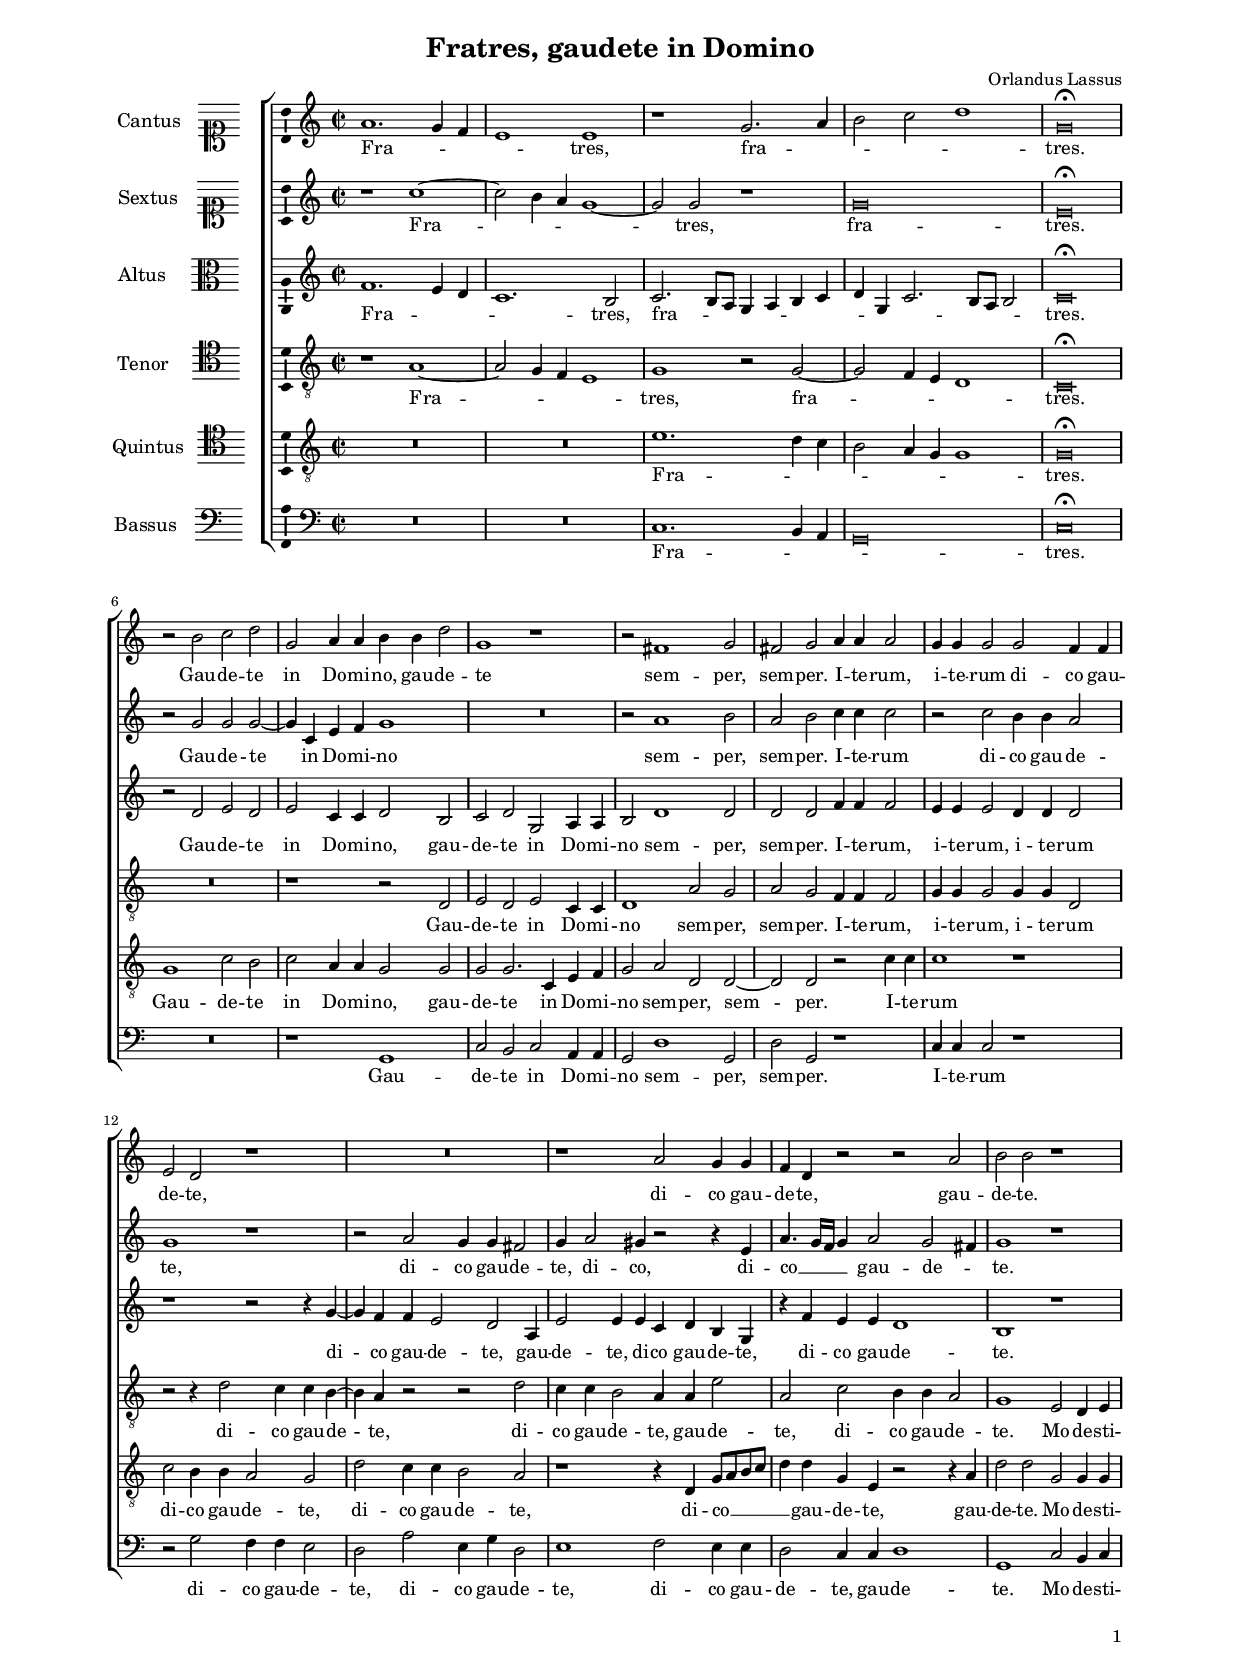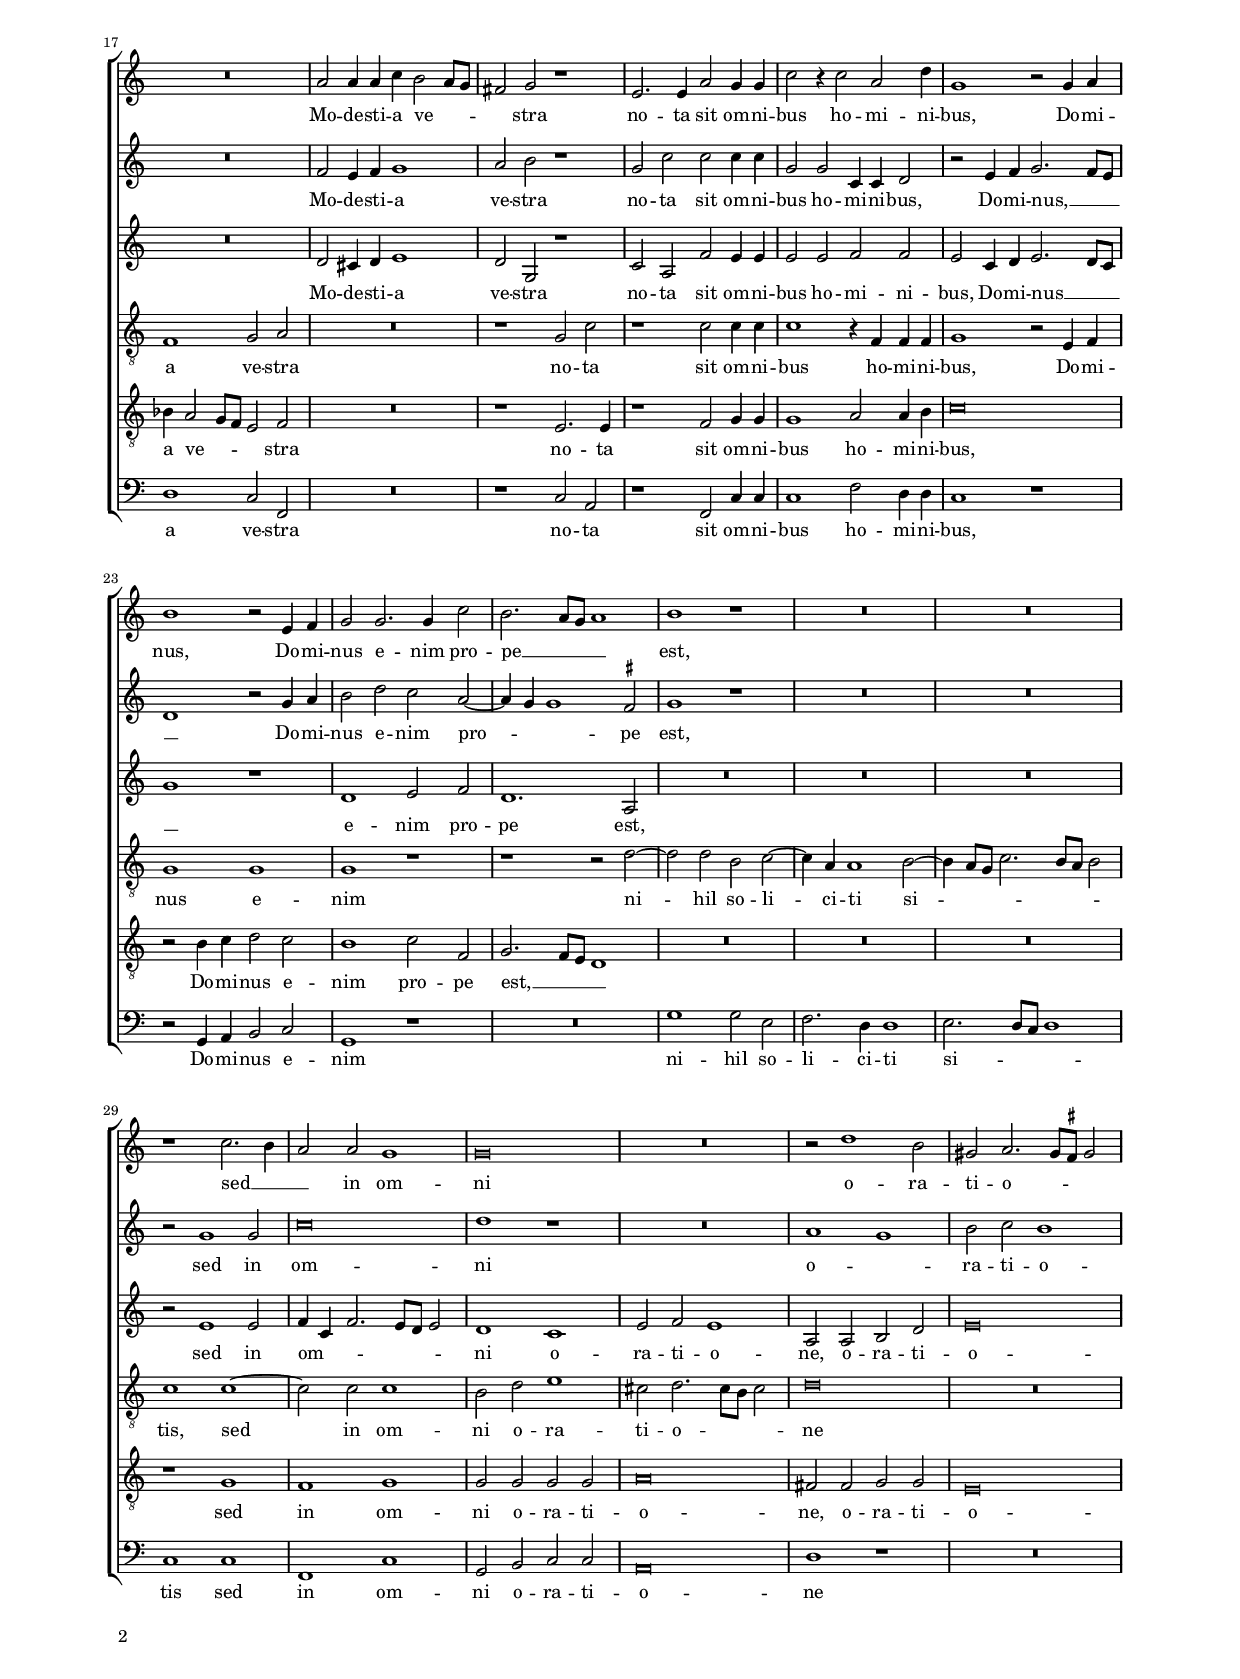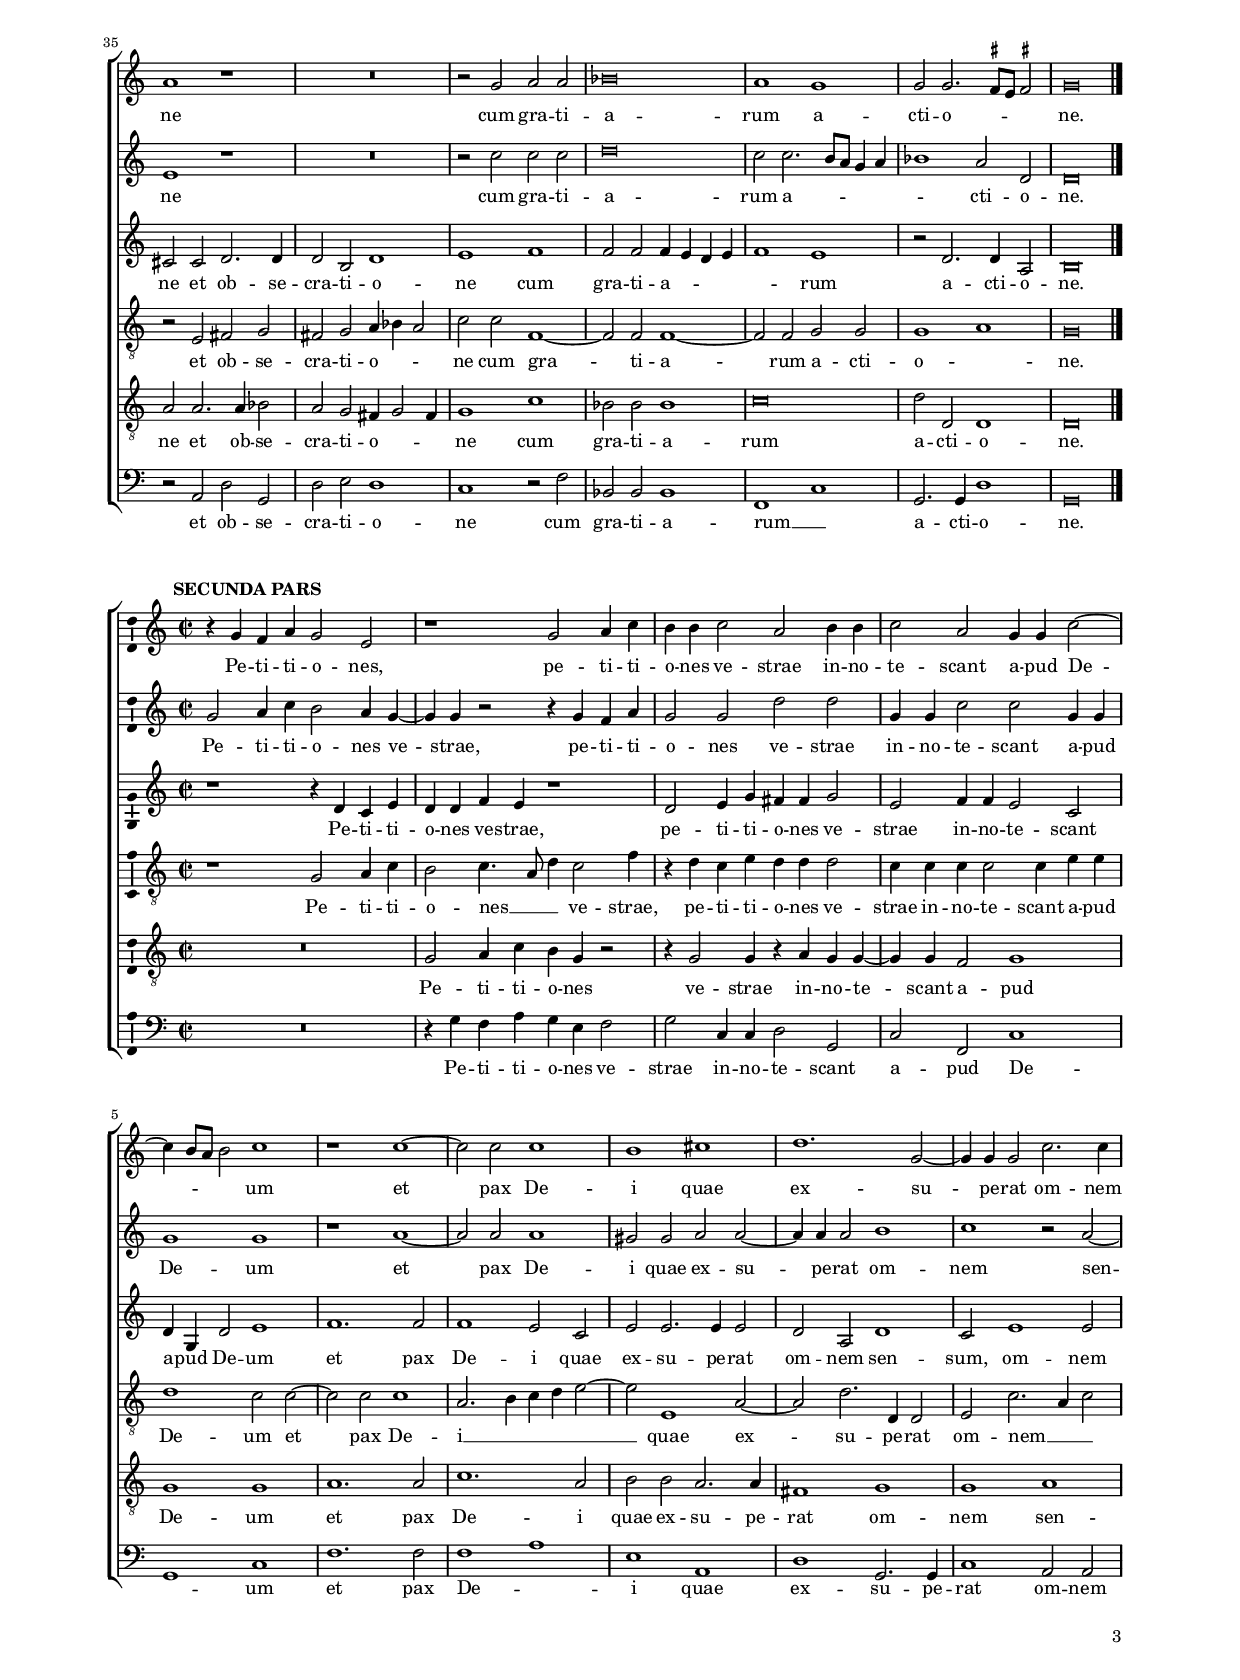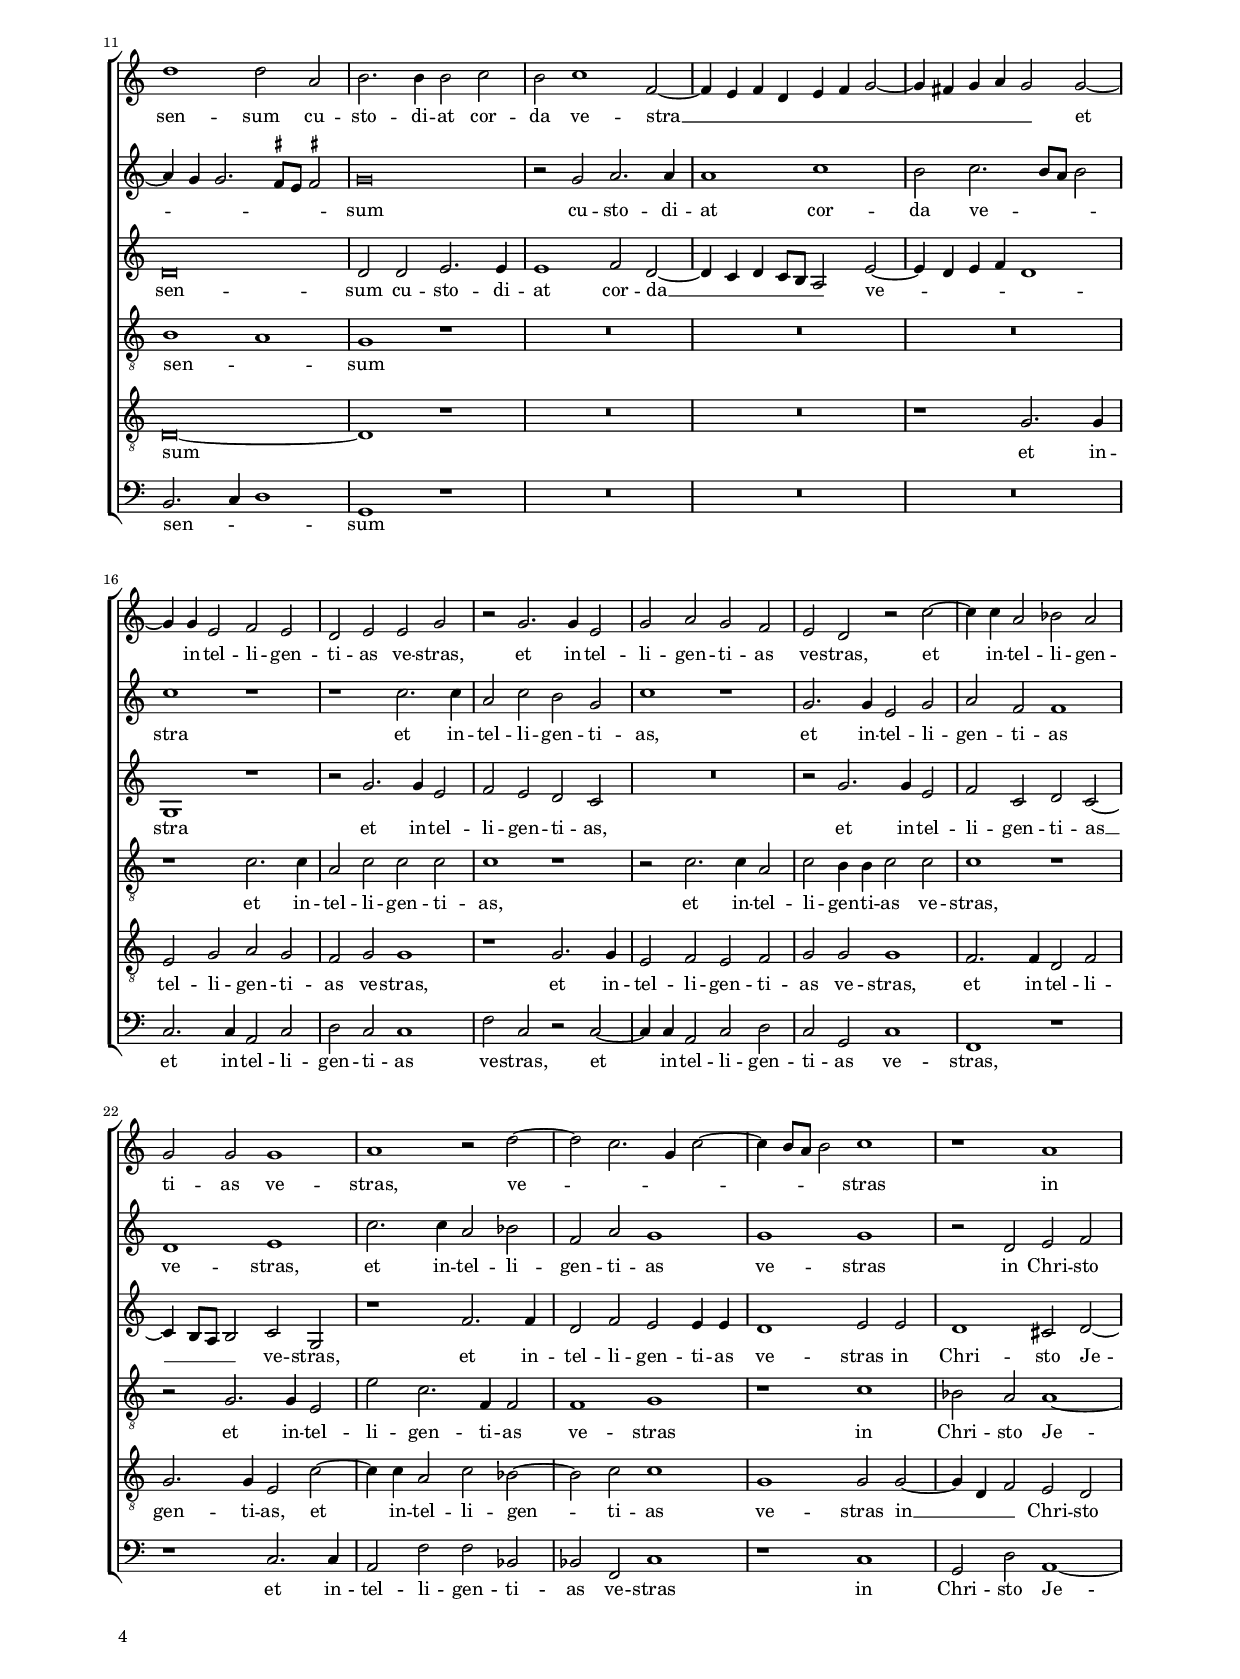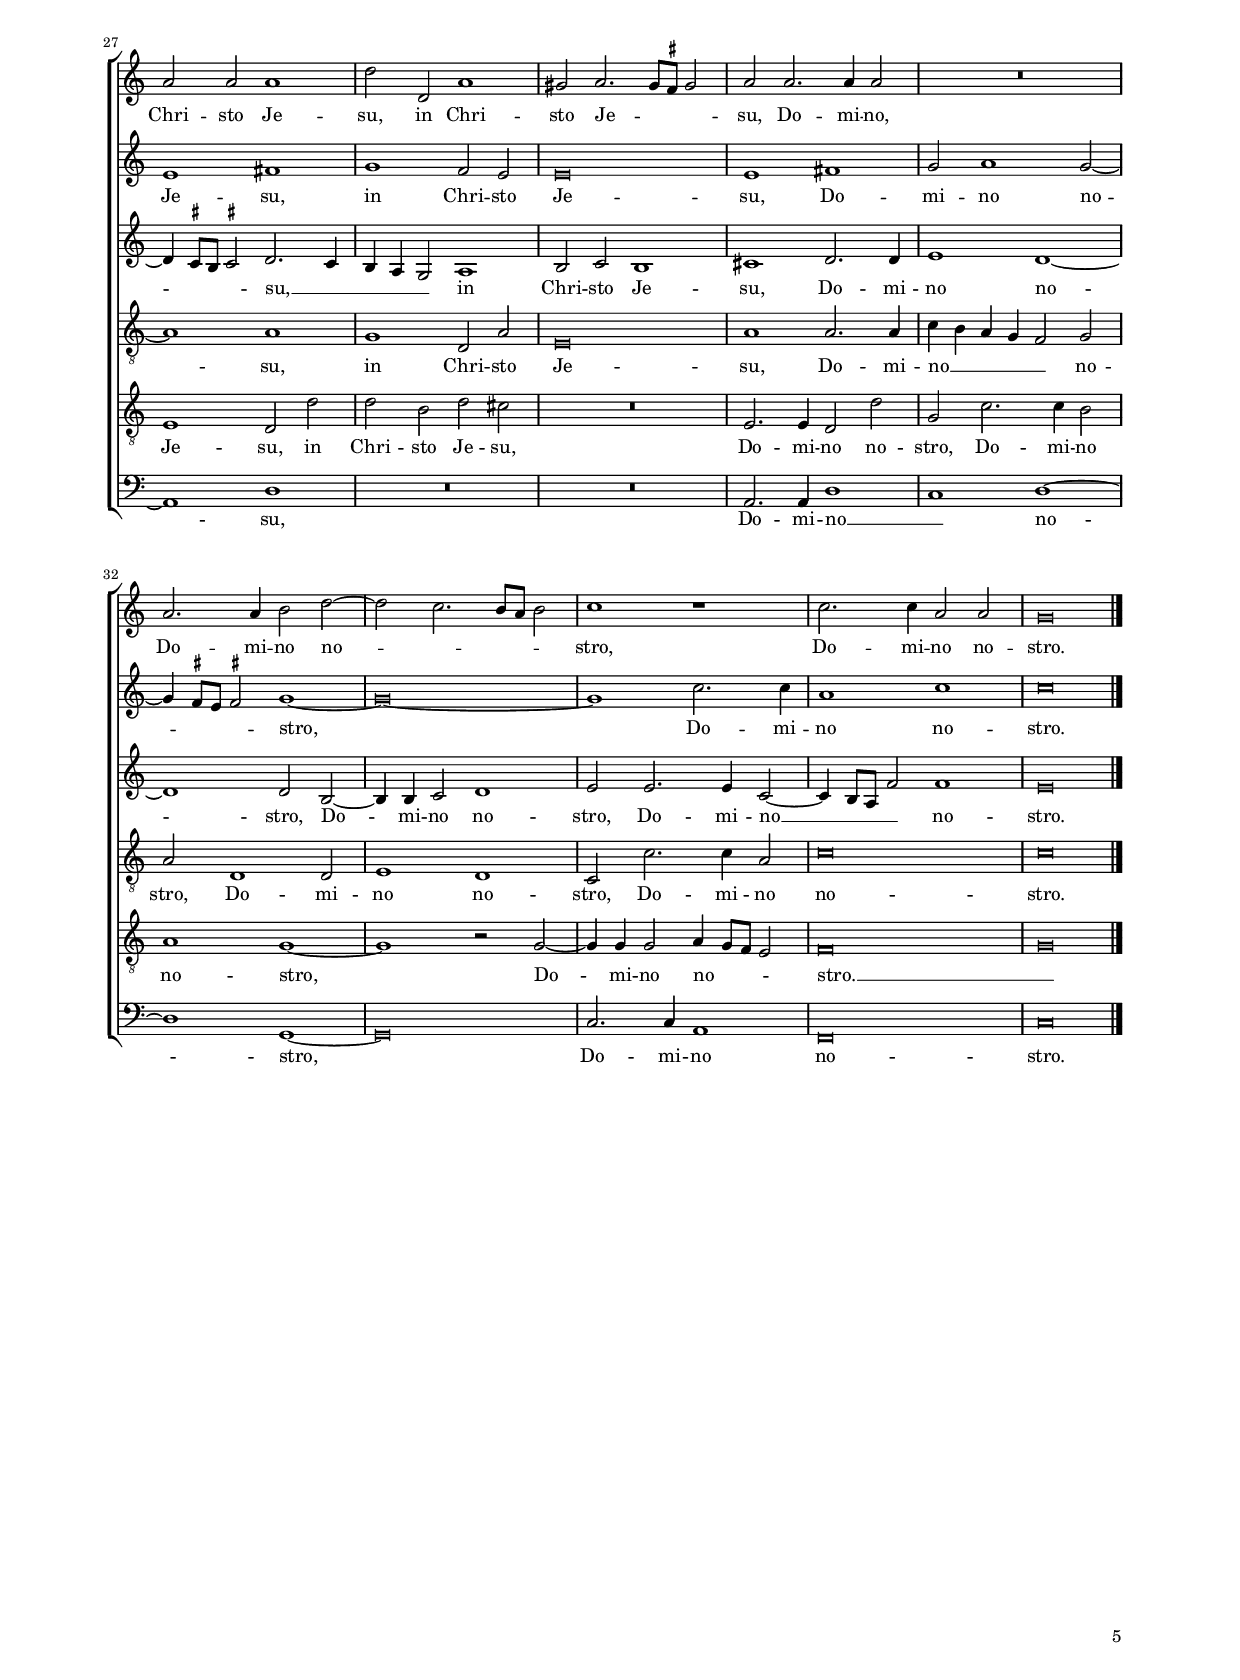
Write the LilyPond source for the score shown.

\header
{
  title="Fratres, gaudete in Domino"
  composer="Orlandus Lassus"
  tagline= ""
}

\version "2.24.1"
\include "deutsch.ly"
#(set-global-staff-size 15)
% #(set-default-paper-size "letter")
#(ly:set-option 'point-and-click #f)


	ficta = { \once \set suggestAccidentals = ##t }
	
	forget = #(define-music-function (music) (ly:music?) #{
		\accidentalStyle forget
		$music
		\accidentalStyle default
		#})


\paper
	{
	top-margin = 1.5 \cm
	bottom-margin = 0.9 \cm
	left-margin = 2 \cm
	right-margin = 2 \cm
	ragged-bottom = ##f
	ragged-last-bottom = ##t
	print-page-number = ##f
	score-system-spacing = #'((basic-distance . 16) (minimum-distance . 14) (padding . 5) (strechability . 150))
	system-system-spacing = #'((basic-distance . 16) (minimum-distance . 14) (padding . 5) (strechability . 150))
	oddFooterMarkup=\markup   \fill-line { "" \fromproperty #'page:page-number-string }
	evenFooterMarkup=\markup  \fill-line { \fromproperty #'page:page-number-string "" }
	last-bottom-spacing = #'((basic-distance . 12) (minimum-distance . 7) (padding . 4))
	%	systems-per-page = 3
	%page-count = 5
%	min-systems-per-page = 3
	}

global = {
	\key c \major
	\time 2/2 \set Score.measureLength = #(ly:make-moment 2/1)
	\skip 1*2*41 \bar "|."
	}


incipitcantus = \markup { \score {
	{
	\set Staff.instrumentName = \markup { \fontsize #1 "Cantus" }
	\key c \major
	\clef soprano
	s4 \bar ""
	}
	\layout  {
	raggedright = ##t
	indent = 1.6 \cm
	line-width = 2.4 \cm
	\context { \Staff \remove Time_signature_engraver }
	\override Staff.Clef.Y-extent = #'(0 . 0)
	}} \hspace #1 }


incipitsextus = \markup { \score {
	{
	\set Staff.instrumentName = \markup { \fontsize #1 "Sextus" }
	\key c \major
	\clef soprano
	s4 \bar ""
	}
	\layout  {
	raggedright = ##t
	indent = 1.6 \cm
	line-width = 2.4 \cm
	\context { \Staff \remove Time_signature_engraver }
	\override Staff.Clef.Y-extent = #'(0 . 0)
	}} \hspace #1 }
      
      
incipitaltus = \markup { \score {
	{
	\set Staff.instrumentName = \markup { \fontsize #1 "Altus" }
	\key c \major
	\clef alto
	s4 \bar ""
	}
	\layout  {
	raggedright = ##t
	indent = 1.6 \cm
	line-width = 2.4 \cm
	\context { \Staff \remove Time_signature_engraver }
	\override Staff.Clef.Y-extent = #'(0 . 0)
	}} \hspace #1 }


incipittenor = \markup { \score {
	{
	\set Staff.instrumentName = \markup { \fontsize #1 "Tenor" }
	\key c \major
	\clef tenor
	s4 \bar ""
	}
	\layout  {
	raggedright = ##t
	indent = 1.6 \cm
	line-width = 2.4 \cm
	\context { \Staff \remove Time_signature_engraver }
	\override Staff.Clef.Y-extent = #'(0 . 0)
	}} \hspace #1 }
      
      
incipitquintus = \markup { \score {
	{
	\set Staff.instrumentName = \markup { \fontsize #1 "Quintus" }
	\key c \major
	\clef tenor
	s4 \bar ""
	}
	\layout  {
	raggedright = ##t
	indent = 1.6 \cm
	line-width = 2.4 \cm
	\context { \Staff \remove Time_signature_engraver }
	\override Staff.Clef.Y-extent = #'(0 . 0)
	}} \hspace #1 }
      
      
incipitbassus = \markup { \score {
	{
	\set Staff.instrumentName = \markup { \fontsize #1 "Bassus" }
	\key c \major
	\clef bass
	s4 \bar ""
	}
	\layout  {
	raggedright = ##t
	indent = 1.6 \cm
	line-width = 2.4 \cm
	\context { \Staff \remove Time_signature_engraver }
	\override Staff.Clef.Y-extent = #'(0 . 0)
	}} \hspace #1 }


cantus =  \relative c''
	{
	a1. g4 f
	e1 e
	r1 g2. a4
	h2 c d1
%5
	g,\breve^\fermata | \break \noPageBreak
	r2 h c d
	g,2 a4 a h h d2
	g,1 r
	r2 fis1 g2
%10
	fis2 g a4 a a2 |
	g4 g g2 g f4 f \break \noPageBreak
	e2 d r1
	R\breve
	r1 a'2 g4 g
%15
	f4 d r2 r a' |
	h2 h r1 \pageBreak
	R\breve
	a2 a4 a c h2 a8 g
	fis2 g r1
%20
	e2. e4 a2 g4 g |
	c2 r4 c2 a d4
	g,1 r2 g4 a \break \noPageBreak
	h1 r2 e,4 f
	g2 g2. g4 c2
%25
	h2. a8 g a1 |
	h1 r
	R\breve
	R\breve \break \noPageBreak
	r1 c2. h4 
%30
	a2 a g1 |
	g\breve
	R\breve
	r2 d'1 h2
	gis2 a2. gis8 \ficta fis gis2 \pageBreak
%35
	a1 r | \noBreak
	R\breve \noBreak
	r2 g a a \noBreak
	b\breve \noBreak
	a1 g \noBreak
%40
	g2 g2. \ficta fis8 e \ficta fis!2 | \noBreak
	g\breve | \break \noPageBreak
	}


sextus = \relative c''
	{
	r1 c~
	c2 h4 a g1~
	g2 g r1
	g\breve
%5
	e\breve^\fermata |
	r2 g g g~
	g4 c, e f g1
	R\breve
	r2 a1 h2
%10
	a2 h c4 c c2 |
	r2 c h4 h a2
	g1 r
	r2 a g4 g fis2
	g4 a2 gis4 r2 r4 e
%15
	a4. g16 f g4 a2 g2 fis!4 |
	g1 r
	R\breve
	f2 e4 f g1
	a2 h r1
%20
	g2 c c c4 c |
	g2 g c,4 c d2
	r2 e4 f g2. f8 e
	d1 r2 g4 a
	h2 d c a~
%25
	a4 g g1 \ficta fis2 |
	g1 r
	R\breve
	R\breve
	r2 g1 g2
%30
	c\breve |
	d1 r
	R\breve
	a1 g
	h2 c h1
%35
	e,1 r |
	R\breve
	r2 c' c c
	d\breve
	c2 c2. h8 a g4 a
%40
	b1 a2 d, |
	d\breve |
	}


altus =  \relative c'
	{
	f1. e4 d
	c1. h2
	c2. h8 a g4 a h c
	d4 g, c2. h8 a h2
%5
	c\breve^\fermata |
	r2 d e d
	e2 c4 c d2 h
	c2 d g, a4 a
	h2 d1 d2
%10
	d2 d f4 f f2 |
	e4 e e2 d4 d d2
	r1 r2 r4 g~
	g4 f f e2 d a4
	e'2 e4 e c d h g
%15
	r4 f' e e d1 |
	h1 r
	R\breve
	d2 cis4 d e1
	d2 g, r1
%20
	c2 a f' e4 e |
	e2 e f f
	e2 c4 d e2. d8 c
	g'1 r
	d1 e2 f
%25
	d1. a2 |
	R\breve
	R\breve
	R\breve
	r2 e'1 e2
%30
	f4 c f2. e8 d e2 |
	d1 c
	e2 f e1
	a,2 a h d
	e\breve
%35
	cis2 cis d2. d4 |
	d2 h d1
	e1 f
	f2 f f4 e d e
	f1 e
%40
	r2 d2. d4 a2 |
	h\breve |
	}


tenor =  \relative c'
	{
	r1 a~
	a2 g4 f e1
	g1 r2 g~
	g2 f4 e d1
%5
	c\breve^\fermata |
	R\breve
	r1 r2 d
	e2 d e c4 c
	d1 a'2 g
%10
	a2 g f4 f f2 |
	g4 g g2 g4 g d2
	r2 r4 d'2 c4 c h~
	h4 a r2 r d
	c4 c h2 a4 a e'2
%15
	a,2 c h4 h a2 |
	g1 e2 d4 e
	f1 g2 a
	R\breve
	r1 g2 c
%20
	r1 c2 c4 c |
	c1 r4 f, f f
	g1 r2 e4 f
	g1 g
	g1 r
%25
	r1 r2 d'~ |
	d2 d h2 c~
	c4 a a1 h2~
	h4 a8 g c2. h8 a h2
	c1 c~
%30
	c2 c c1 |
	h2 d e1
	cis2 d2. cis8 h cis2
	d\breve
	R\breve
%35
	r2 e, fis g |
	fis2 g a4 b a2
	c2 c f,1~
	f2 f f1~
	f2 f g g
%40
	g1 a |
	g\breve |
	}


quintus  =  \relative c'
	{
	R\breve
	R\breve
	e1. d4 c
	h2 a4 g g1
%5
	g\breve^\fermata |
	g1 c2 h
	c2 a4 a g2 g
	g2 g2. c,4 e f
	g2 a d, d~
%10
	d2 d r c'4 c |
	c1 r
	c2 h4 h a2 g
	d'2 c4 c h2 a
	r1 r4 d, g8 a h c
%15
	d4 d g, e r2 r4 a |
	d2 d g, g4 g
	b4 a2 g8 f e2 f
	R\breve
	r1 e2. e4
%20
	r1 f2 g4 g |
	g1 a2 a4 h
	c\breve
	r2 h4 c d2 c
	h1 c2 f,
%25
	g2. f8 e d1 |
	R\breve
	R\breve
	R\breve
	r1 g
%30
	f1 g |
	g2 g g g
	a\breve
	fis2 fis g g
	e\breve
%35
	a2 a2. a4 b2 |	
	a2 g fis4 g2 fis4
	g1 c
	b2 b b1
	c\breve
%40
	d2 d, d1 |
	d\breve |
	}


bassus  =  \relative c
	{
	R\breve
	R\breve
	c1. h4 a
	g\breve
%5
	c\breve^\fermata |
	R\breve
	r1 g
	c2 h c a4 a
	g2 d'1 g,2
%10
	d'2 g, r1 |
	c4 c c2 r1
	r2 g' f4 f e2
	d2 a' e4 g d2
	e1 f2 e4 e
%15
	d2 c4 c d1 |
	g,1 c2 h4 c
	d1 c2 f,
	R\breve
	r1 c'2 a
%20
	r1 f2 c'4 c |
	c1 f2 d4 d
	c1 r
	r2 g4 a h2 c
	g1 r
%25
	R\breve |
	g'1 g2 e
	f2. d4 d1
	e2. d8 c d1
	c1 c
%30
	f,1 c' |
	g2 h c c
	a\breve
	d1 r
	R\breve
%35
	r2 a d g, |
	d'2 e d1
	c1 r2 f
	b,2 b b1
	f1 c'
%40
	g2. g4 d'1 |
	g,\breve |
	}


lyricscantus = \lyricmode {
	Fra -- _ _ _ tres, fra -- _ _ _ _ tres.
	Gau -- de -- te in Do -- mi -- no,
	gau -- de -- te
	sem -- per,
	sem -- per.
	I -- te -- rum,
	i -- te -- rum
	di -- co gau -- de -- te,
	di -- co gau -- de -- te,
	gau -- de -- te.
	Mo -- de -- sti -- a ve -- _ _ _ stra
	no -- ta sit om -- ni -- bus ho -- mi -- ni -- bus,
	Do -- mi -- nus,
	Do -- mi -- nus e -- nim pro -- pe __ _ _ _ est,
	sed __ _ _ in om -- ni o -- ra -- ti -- o -- _ _ _ ne
	cum gra -- ti -- a -- rum a -- cti -- o -- _ _ _ ne.	
	}


lyricssextus = \lyricmode {
	Fra -- _ _ _ tres, fra -- tres.
	Gau -- de -- te in Do -- mi -- no
	sem -- per,
	sem -- per.
	I -- te -- rum
	di -- co gau -- de -- te,
	di -- co gau -- de -- te,
	di -- co,
	di -- co __ _ _ _ gau -- de -- _ te.
	Mo -- de -- sti -- a ve -- stra
	no -- ta sit om -- ni -- bus ho -- mi -- ni -- bus,
	Do -- mi -- nus, __ _ _ _ 
	Do -- mi -- nus e -- nim pro -- _ _ pe est,
	sed in om -- ni o -- _ ra -- ti -- o -- ne
	cum gra -- ti -- a -- rum a -- _ _ _ _ _ cti -- o -- ne.	
	}
	
	
lyricsaltus = \lyricmode {
	Fra -- _ _ _ tres, fra -- _ _ _ _ _ _ _ _ _ _ _ _ tres.
	Gau -- de -- te in Do -- mi -- no,
	gau -- de -- te in Do -- mi -- no
	sem -- per,
	sem -- per.
	I -- te -- rum,
	i -- te -- rum,
	i -- te -- rum
	di -- co gau -- de -- te,
	gau -- de -- te,
	di -- co gau -- de -- te,
	di -- co gau -- de -- te.
	Mo -- de -- sti -- a ve -- stra
	no -- ta sit om -- ni -- bus ho -- mi -- ni -- bus,
	Do -- mi -- nus __ _ _ _ e -- nim pro -- pe est,
	sed in om -- _ _ _ _ _ ni o -- ra -- ti -- o -- ne,
	o -- ra -- ti -- o -- ne
	et ob -- se -- cra -- ti -- o -- ne
	cum gra -- ti -- a -- _ _ _ _ rum a -- cti -- o -- ne.	
	}


lyricstenor = \lyricmode {
	Fra -- _ _ _ tres, fra -- _ _ _ tres.
	Gau -- de -- te in Do -- mi -- no
	sem -- per,
	sem -- per.
	I -- te -- rum,
	i -- te -- rum,
	i -- te -- rum
	di -- co gau -- de -- te,
	di -- co gau -- de -- te,
	gau -- de -- te,
	di -- co gau -- de -- te.
	Mo -- de -- sti -- a ve -- stra
	no -- ta sit om -- ni -- bus ho -- mi -- ni -- bus,
	Do -- mi -- nus e -- nim
	ni -- hil so -- li -- ci -- ti si -- _ _ _ _ _ _ tis,
	sed in om -- ni o -- ra -- ti -- o -- _ _ _ ne
	et ob -- se -- cra -- ti -- o -- _ _ ne
	cum gra -- ti -- a -- rum a -- cti -- o -- _ ne.	
	}


lyricsquintus = \lyricmode {
	Fra -- _ _ _ _ _ _ tres.
	Gau -- de -- te in Do -- mi -- no,
	gau -- de -- te in Do -- mi -- no
	sem -- per,
	sem -- per.
	I -- te -- rum
	di -- co gau -- de -- te,
	di -- co gau -- de -- te,
	di -- co __ _ _ _ _ gau -- de -- te,
	gau -- de -- te.
	Mo -- de -- sti -- a ve -- _ _ _ stra
	no -- ta sit om -- ni -- bus ho -- mi -- ni -- bus,
	Do -- mi -- nus e -- nim pro -- pe est, __ _ _ _
	sed in om -- ni o -- ra -- ti -- o -- ne,
	o -- ra -- ti -- o -- ne
	et ob -- se -- cra -- ti -- o -- _ _ ne
	cum gra -- ti -- a -- rum a -- cti -- o -- ne.	
	}


lyricsbassus = \lyricmode {
	Fra -- _ _ _ tres.
	Gau -- de -- te in Do -- mi -- no
	sem -- per,
	sem -- per.
	I -- te -- rum
	di -- co gau -- de -- te,
	di -- co gau -- de -- te,
	di -- co gau -- de -- te,
	gau -- de -- te.
	Mo -- de -- sti -- a ve -- stra
	no -- ta sit om -- ni -- bus ho -- mi -- ni -- bus,
	Do -- mi -- nus e -- nim
	ni -- hil so -- li -- ci -- ti si -- _ _ _ tis
	sed in om -- ni o -- ra -- ti -- o -- ne
	et ob -- se -- cra -- ti -- o -- ne
	cum gra -- ti -- a -- rum __ _ a -- cti -- o -- ne.	
	}


\score
{  
	\transpose c c {
	\new ChoirStaff \with { \override StaffGrouper.staff-staff-spacing.basic-distance = #12 }
	<<

	\new Staff << \global
	\new Voice="v1" {
		\set Staff.instrumentName=\incipitcantus
		\set Staff.midiInstrument = "reed organ"
		\clef violin
		\cantus }
	\new Lyrics \lyricsto "v1" {\lyricscantus }
	>>


	\new Staff << \global
	\new Voice="v6" {
		\set Staff.instrumentName=\incipitsextus
		\set Staff.midiInstrument = "reed organ"
		\clef violin 
		\sextus}
	\new Lyrics \lyricsto "v6" {\lyricssextus }
	>>


	\new Staff << \global
	\new Voice="v2" {
		\set Staff.instrumentName=\incipitaltus
		\set Staff.midiInstrument = "reed organ"
		\clef violin 
		\altus}
	\new Lyrics \lyricsto "v2" {\lyricsaltus }
	>>


	\new Staff << \global
	\new Voice="v3" {
		\set Staff.instrumentName=\incipittenor
		\set Staff.midiInstrument = "reed organ"
		\clef "G_8"
		\tenor }
	\new Lyrics \lyricsto "v3" {\lyricstenor }
	>>


	\new Staff << \global
	\new Voice="v5" {
		\set Staff.instrumentName=\incipitquintus
		\set Staff.midiInstrument = "reed organ"
		\clef "G_8"
		\quintus}
	\new Lyrics \lyricsto "v5" {\lyricsquintus }
	>>


	\new Staff << \global
	\new Voice="v4" {
		\set Staff.instrumentName=\incipitbassus
		\set Staff.midiInstrument = "reed organ"
		\clef "bass" 
		\bassus }
	\new Lyrics \lyricsto "v4" {\lyricsbassus}
	>>

	>>
	} % transpose

	\layout
	{
	indent = 2.6\cm
%	\context { \Lyrics \override VerticalAxisGroup.nonstaff-relatedstaff-spacing.padding = #2 }
%	\context { \Lyrics \override LyricText.font-size = #1 }	
	\context { \Staff \override TimeSignature.break-visibility = #end-of-line-invisible }
	\context { \Staff \consists Ambitus_engraver }
	\context { \Score \override BarNumber.padding = #2 }
	\context { \Voice \override NoteHead.style = #'baroque }
	}

\midi
	{
	\tempo 2 = 90
	}

}

%%%%%%%%%%%%%%%%%%%%  SECUNDA PARS   %%%%%%%%%%%%%%%%%%%%



global = {
	\key c \major
	\time 2/2 \set Score.measureLength = #(ly:make-moment 2/1)
	\skip 1*2*36 \bar "|."
	}


cantus =  \relative c''
	{
	r4 g f a g2 e
	r1 g2 a4 c
	h4 h c2 a h4 h
	c2 a g4 g c2~ \break \noPageBreak
%5
	c4 h8 a h2 c1 |
	r1 c~
	c2 c c1
	h1 cis
	d1. g,2~
%10
	g4 g g2 c2. c4 | \pageBreak
	d1 d2 a
	h2. h4 h2 c
	h2 c1 f,2~
	f4 e f d e f g2~
%15
	g4 fis g a g2 g~ | \break \noPageBreak
	g4 g e2 f e
	d2 e e g
	r2 g2. g4 e2
	g2 a g f
%20
	e2 d r c'~ |
	c4 c a2 b a \break \noPageBreak
	g2 g g1
	a1 r2 d~
	d2 c2. g4 c2~
%25
	c4 h8 a h2 c1 |
	r1 a \pageBreak
	a2 a a1
	d2 d, a'1
	gis2 a2. gis8 \ficta fis gis2
%30
	a2 a2. a4 a2 |
	R\breve \break \noPageBreak
	a2. a4 h2 d~
	d2 c2. h8 a h2
	c1 r
%35
	c2. c4 a2 a |
	g\breve |
	}


sextus = \relative c''
	{
	g2 a4 c h2 a4 g~
	g4 g r2 r4 g f a
	g2 g d' d
	g,4 g c2 c g4 g
%5
	g1 g |
	r1 a~
	a2 a a1
	gis2 gis a a~
	a4 a a2 h1
%10
	c1 r2 a~ |
	a4 g g2. \ficta fis8 e \ficta fis!2
	g\breve
	r2 g a2. a4
	a1 c
%15
	h2 c2. h8 a h2 |
	c1 r
	r1 c2. c4
	a2 c h g
	c1 r
%20
	g2. g4 e2 g |
	a2 f f1
	d1 e
	c'2. c4 a2 b
	f2 a g1
%25
	g1 g |
	r2 d e f
	e1 fis
	g1 f2 e
	e\breve
%30
	e1 fis |
	g2 a1 g2~
	g4 \ficta fis8 e \ficta fis!2 g1~
	g\breve~
	g1 c2. c4
%35
	a1 c |
	c\breve |
	}


altus =  \relative c'
	{
	r1 r4 d c e
	d4 d f e r1
	d2 e4 g fis fis g2
	e2 f4 f e2 c
%5
	d4 g, d'2 e1 |
	f1. f2
	f1 e2 c
	e2 e2. e4 e2
	d2 a d1
%10
	c2 e1 e2 |
	d\breve
	d2 d e2. e4
	e1 f2 d~
	d4 c d c8 h a2 e'~
%15
	e4 d e f d1 |
	g,1 r
	r2 g'2. g4 e2
	f2 e d c
	R\breve
%20
	r2 g'2. g4 e2 |
	f2 c d c~
	c4 h8 a h2 c g
	r1 f'2. f4
	d2 f e e4 e
%25
	d1 e2 e |
	d1 cis2 d~
	d4 \ficta cis8 h \ficta cis!2 d2. \forget c4
	h4 a g2 a1
	h2 c h1
%30
	cis1 d2. d4 |
	e1 d~
	d1 d2 h~
	h4 h c2 d1
	e2 e2. e4 c2~
%35
	c4 h8 a f'2 f1 |
	e\breve |
	}


tenor =  \relative c'
	{
	r1 g2 a4 c
	h2 c4. a8 d4 c2 f4
	r4 d c e d d d2
	c4 c c c2 c4 e e
%5
	d1 c2 c~ |
	c2 c c1
	a2. h4 c d e2~
	e2 e,1 a2~
	a2 d2. d,4 d2
%10
	e2 c'2. a4 c2 |
	h1 a
	g1 r
	R\breve
	R\breve
%15
	R\breve |
	r1 c2. c4
	a2 c c c
	c1 r
	r2 c2. c4 a2
%20
	c2 h4 h c2 c |
	c1 r
	r2 g2. g4 e2
	e'2 c2. f,4 f2
	f1 g
%25
	r1 c |
	b2 a a1~
	a1 a
	g1 d2 a'
	e\breve
%30
	a1 a2. a4 |
	c4 h a g f2 g
	a2 d,1 d2
	e1 d
	c2 c'2. c4 a2
%35
	c\breve |
	c\breve |
	}


quintus  =  \relative c'
	{
	R\breve
	g2 a4 c h g r2
	r4 g2 g4 r4 a g g~
	g4 g f2 g1
%5
	g1 g |
	a1. a2
	c1. a2
	h2 h a2. a4
	fis1 g
%10
	g1 a |
	d,\breve~
	d1 r
	R\breve
	R\breve
%15
	r1 g2. g4 |
	e2 g a g
	f2 g g1
	r1 g2. g4
	e2 f e f
%20
	g2 g g1 |
	f2. f4 d2 f
	g2. g4 e2 c'~
	c4 c a2 c b~
	b2 c c1
%25
	g1 g2 g~ |
	g4 d f2 e d
	e1 d2 d'
	d2 h d cis
	R\breve
%30
	e,2. e4 d2 d' |
	g,2 c2. c4 h2
	a1 g~
	g1 r2 g~
	g4 g g2 a4 g8 f e2
%35
	f\breve |
	g\breve |
	}


bassus  =  \relative c
	{
	R\breve
	r4 g' f a g e f2
	g2 c,4 c d2 g,
	c2 f, c'1
%5
	g1 c |
	f1. f2
	f1 a
	e1 a,
	d1 g,2. g4
%10
	
	c1 a2 a |
	h2. c4 d1
	g,1 r
	R\breve
	R\breve |
%15
	R\breve
	c2. c4 a2 c
	d2 c c1
	f2 c r c~
	c4 c a2 c d |
%20
	c2 g c1
	f,1 r
	r1 c'2. c4
	a2 f' f b,
	b2 f c'1 |
%25
	r1 c
	g2 d' a1~
	a1 d
	R\breve
	R\breve |
%30
	a2. a4 d1
	c1 d~
	d1 g,~
	g\breve
	c2. c4 a1 |
%35
	f\breve
	c'\breve |
	}


lyricscantus = \lyricmode {
	Pe -- ti -- ti -- o -- nes,
	pe -- ti -- ti -- o -- nes ve -- strae
	in -- no -- te -- scant a -- pud De -- _ _ _ um
	et pax De -- i quae ex -- su -- pe -- rat
	om -- nem sen -- sum
	cu -- sto -- di -- at cor -- da ve -- stra __ _ _ _ _ _ _ _ _ _ _ 
	et in -- tel -- li -- gen -- ti -- as ve -- stras,
	et in -- tel -- li -- gen -- ti -- as ve -- stras,
	et in -- tel -- li -- gen -- ti -- as ve -- stras,
	ve -- _ _ _ _ _ _ stras
	in Chri -- sto Je -- su,
	in Chri -- sto Je -- _ _ _ su,
	Do -- mi -- no,
	Do -- mi -- no no -- _ _ _ _ stro,
	Do -- mi -- no no -- stro.
	}


lyricssextus = \lyricmode {
	Pe -- ti -- ti -- o -- nes ve -- strae,
	pe -- ti -- ti -- o -- nes ve -- strae
	in -- no -- te -- scant a -- pud De -- um
	et pax De -- i quae ex -- su -- pe -- rat
	om -- nem sen -- _ _ _ _ _ sum
	cu -- sto -- di -- at cor -- da ve -- _ _ _ stra
	et in -- tel -- li -- gen -- ti -- as,
	et in -- tel -- li -- gen -- ti -- as ve -- stras,
	et in -- tel -- li -- gen -- ti -- as ve -- stras
	in Chri -- sto Je -- su,
	in Chri -- sto Je -- su,
	Do -- mi -- no no -- _ _ _ stro,
	Do -- mi -- no no -- stro.
	}


lyricsaltus = \lyricmode {
	Pe -- ti -- ti -- o -- nes ve -- strae,
	pe -- ti -- ti -- o -- nes ve -- strae
	in -- no -- te -- scant a -- pud De -- um
	et pax De -- i quae ex -- su -- pe -- rat
	om -- nem sen -- sum,
	om -- nem sen -- sum
	cu -- sto -- di -- at cor -- da __ _ _ _ _ _ ve -- _ _ _ _ stra
	et in -- tel -- li -- gen -- ti -- as,
	et in -- tel -- li -- gen -- ti -- as __ _ _ _ ve -- stras,
	et in -- tel -- li -- gen -- ti -- as ve -- stras
	in Chri -- sto Je -- _ _ _ su, __ _ _ _ _ 
	in Chri -- sto Je -- su,
	Do -- mi -- no no -- stro,
	Do -- mi -- no no -- stro,
	Do -- mi -- no __ _ _ _ no -- stro.
	}


lyricstenor = \lyricmode {
	Pe -- ti -- ti -- o -- nes __ _ _ ve -- strae,
	pe -- ti -- ti -- o -- nes ve -- strae
	in -- no -- te -- scant a -- pud De -- um
	et pax De -- i __ _ _ _ _ quae ex -- su -- pe -- rat
	om -- nem __ _ _ sen -- _ sum
	et in -- tel -- li -- gen -- ti -- as,
	et in -- tel -- li -- gen -- ti -- as ve -- stras,
	et in -- tel -- li -- gen -- ti -- as ve -- stras
	in Chri -- sto Je -- su,
	in Chri -- sto Je -- su,
	Do -- mi -- no __ _ _ _ _ no -- stro,
	Do -- mi -- no no -- stro,
	Do -- mi -- no no -- stro.
	}


lyricsquintus = \lyricmode {
	Pe -- ti -- ti -- o -- nes ve -- strae
	in -- no -- te -- scant a -- pud De -- um
	et pax De -- i quae ex -- su -- pe -- rat
	om -- nem sen -- sum
	et in -- tel -- li -- gen -- ti -- as ve -- stras,
	et in -- tel -- li -- gen -- ti -- as ve -- stras,
	et in -- tel -- li -- gen -- ti -- as,
	et in -- tel -- li -- gen -- ti -- as ve -- stras
	in __ _ _ Chri -- sto Je -- su,
	in Chri -- sto Je -- su,
	Do -- mi -- no no -- stro,
	Do -- mi -- no no -- stro,
	Do -- mi -- no no -- _ _ _ stro. __ _
	}


lyricsbassus = \lyricmode {
	Pe -- ti -- ti -- o -- nes ve -- strae
	in -- no -- te -- scant a -- pud De -- _ um
	et pax De -- _ i quae ex -- su -- pe -- rat
	om -- nem sen -- _ _ sum
	et in -- tel -- li -- gen -- ti -- as ve -- stras,
	et in -- tel -- li -- gen -- ti -- as ve -- stras,
	et in -- tel -- li -- gen -- ti -- as ve -- stras
	in Chri -- sto Je -- su,
	Do -- mi -- no __ _ no -- stro,
	Do -- mi -- no no -- stro.
	}


\score
{  
	\transpose c c {
	\new ChoirStaff \with { \override StaffGrouper.staff-staff-spacing.basic-distance = #12 }
	<<

	\new Staff <<\global
	\new Voice="v1" {
	  %\set Staff.instrumentName="Cantus"
		\set Staff.midiInstrument = "reed organ"
		\clef violin
		\cantus }
	\new Lyrics \lyricsto "v1" {\lyricscantus }
	>>


	\new Staff << \global
	\new Voice="v6" {
	  %\set Staff.instrumentName="Sextus"
		\set Staff.midiInstrument = "reed organ"
		\clef violin 
		\sextus}
	\new Lyrics \lyricsto "v6" {\lyricssextus }
	>>


	\new Staff << \global
	\new Voice="v2" {
	  %\set Staff.instrumentName="Altus"
		\set Staff.midiInstrument = "reed organ"
		\clef violin 
		\altus}
	\new Lyrics \lyricsto "v2" {\lyricsaltus }
	>>


	\new Staff <<\global
	\new Voice="v3" {
	  %\set Staff.instrumentName="Tenor"
		\set Staff.midiInstrument = "reed organ"
		\clef "G_8"
		\tenor }
	\new Lyrics \lyricsto "v3" {\lyricstenor }
	>>


	\new Staff << \global
	\new Voice="v5" {
	  %\set Staff.instrumentName="Quintus"
		\set Staff.midiInstrument = "reed organ"
		\clef "G_8"
		\quintus}
	\new Lyrics \lyricsto "v5" {\lyricsquintus }
	>>


	\new Staff <<\global
	\new Voice="v4" {
	  %\set Staff.instrumentName="Bassus"
		\set Staff.midiInstrument = "reed organ"
		\clef "bass" 
		\bassus }
	\new Lyrics \lyricsto "v4" {\lyricsbassus}
	>>

	>>
	} % transpose

	\layout
	{
	indent = 0 \cm
%	\context { \Lyrics \override VerticalAxisGroup.nonstaff-relatedstaff-spacing.padding = #2 }
%	\context { \Lyrics \override LyricText.font-size = #1 }
	\context { \Staff \override TimeSignature.break-visibility = #end-of-line-invisible }
	\context { \Staff \consists Ambitus_engraver }
	\context { \Score \override BarNumber.padding = #2 }
	\context { \Voice \override NoteHead.style = #'baroque }
	}

	\header { piece = \markup { \hspace #7 \column { \raise #2  \transparent "x" \bold "SECUNDA PARS"} } }

\midi
	{
	\tempo 2 = 90
	}

}

% EOF
